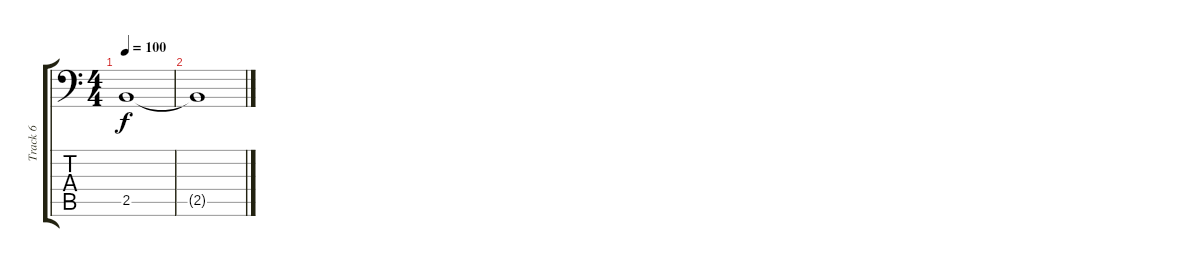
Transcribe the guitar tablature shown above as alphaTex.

\track ("Track 6" "Track 6") {instrument synthbass2}
\staff {score tabs}
\tuning (E3 B2 G2 D2 A1 E1) {hide}
\ts (4 4)
\tempo 100
\clef f4
\ks c
2.5.1{dy f} |
2.5{t}.1
